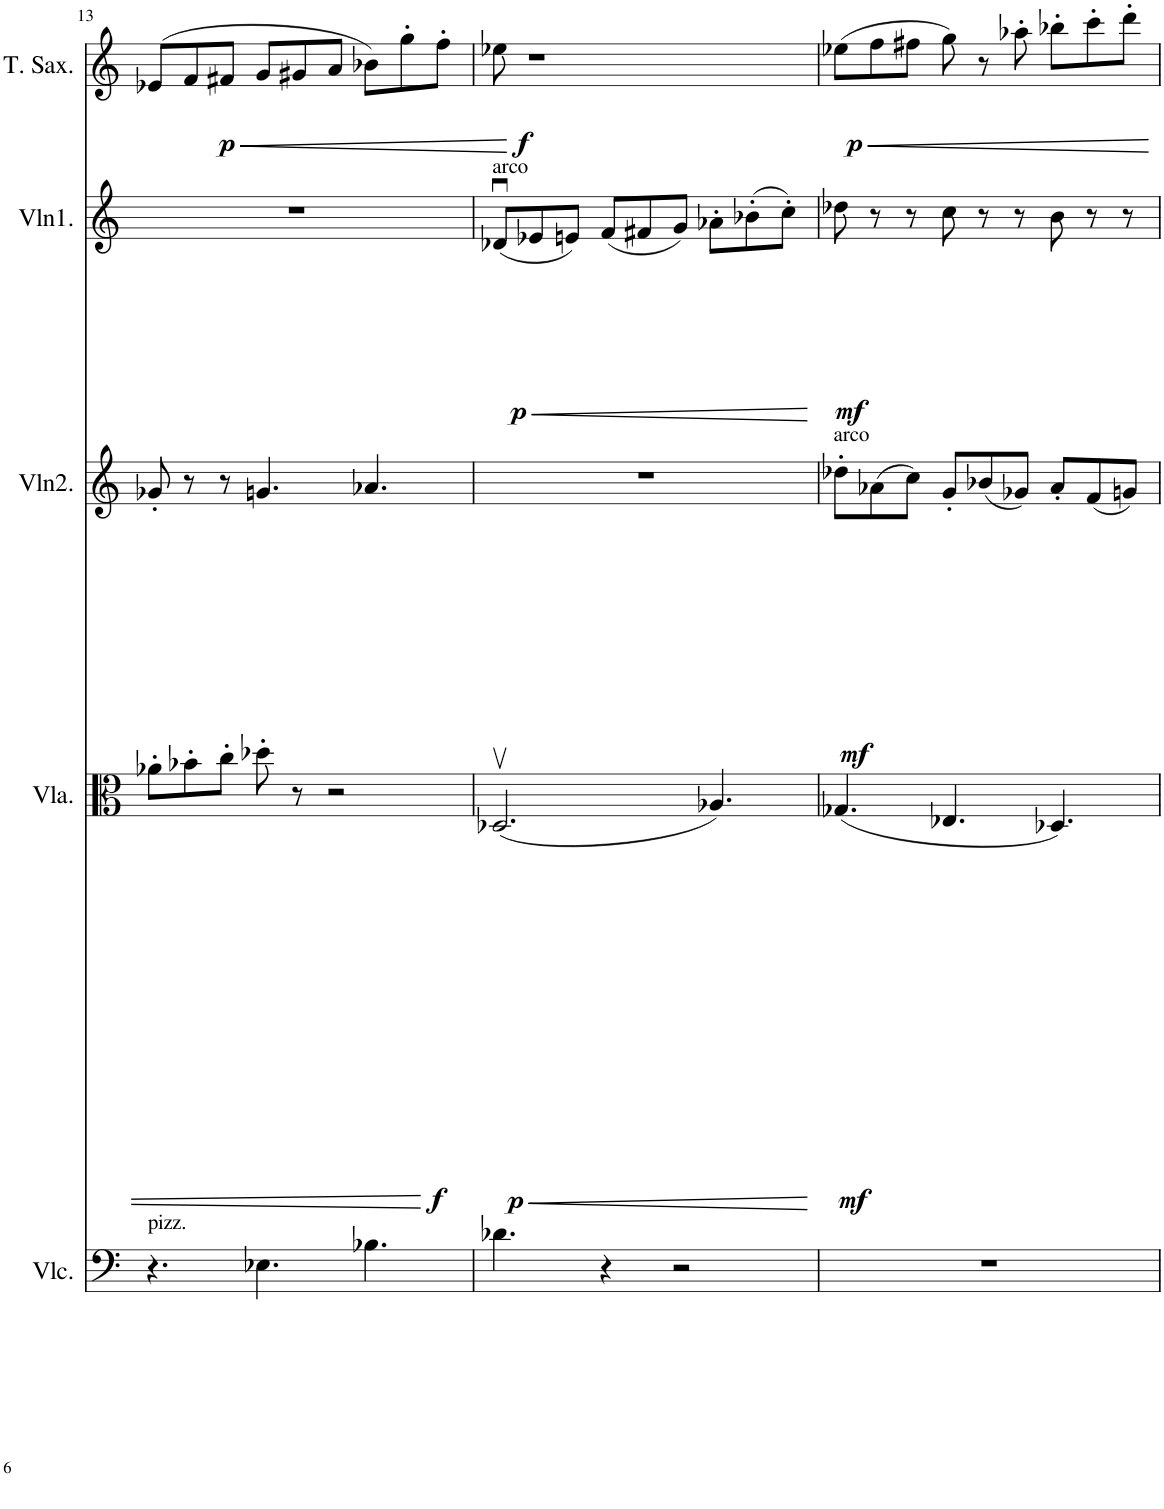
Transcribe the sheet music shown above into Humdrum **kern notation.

**kern	**dynam	**kern	**dynam	**kern	**dynam	**kern	**dynam	**kern	**dynam
*part5	*part5	*part4	*part4	*part3	*part3	*part2	*part2	*part1	*part1
*staff5	*staff5	*staff4	*staff4	*staff3	*staff3	*staff2	*staff2	*staff1	*staff1
*I"Cello	*	*I"Viola	*	*I"Violin2	*	*I"Violin1	*	*I"Tenor Sax	*
*	*	*I'Vla.	*	*I'Vln2.	*	*I'Vln1.	*	*I'T. Sax.	*
!!LO:PB:g=z
*clefF4	*	*clefC3	*	*clefG2	*	*clefG2	*	*clefG2	*
*	*	*	*	*	*	*	*	*Trd8c14	*
*k[]	*	*k[]	*	*k[]	*	*k[]	*	*k[]	*
*M9/8	*	*M9/8	*	*M9/8	*	*	*	*M9/8	*
=13	=13	=13	=13	=13	=13	=13	=13	=13	=13
!LO:TX:a:t=pizz.	!	!	!	!	!	!	!	!	!
!	!	!	!	!	!	!	!	!	!LO:HP:b
!	!	!	!	!	!	!	!	!	!LO:DY:n=1:b
4.r	.	8a-X'\L	.	8g-X'/	.	1r	.	(8e-X/L	< p
.	.	8b-X'\	.	8r	.	.	.	8f/	.
.	.	8cc'\J	.	8r	.	.	.	8f#X/J	.
!	!LO:HP:b	!	!	!	!	!	!	!	!
!	!LO:DY:n=1:b	!	!LO:DY:b	!	!	!	!	!	!
4.E-X\	< mf	8dd-X'\	f	4.gn/	.	.	.	8g/L	.
.	.	8r	.	.	.	.	.	8g#X/	.
.	.	2r	.	.	.	.	.	8a/J	.
4.B-X\	.	.	.	4.a-X/	.	.	.	8b-X\L)	.
.	.	.	.	.	.	.	.	8gg'\	.
.	.	.	.	.	.	8ryy	.	8ff'\J	.
.	[	.	.	.	.	.	.	.	[
=14	=14	=14	=14	=14	=14	=14	=14	=14	=14
!	!	!	!	!	!	!LO:TX:a:t=arco	!	!	!
!	!LO:DY:b	!	!LO:HP:b	!	!	!	!LO:HP:b	!	!
!	!	!	!LO:DY:n=1:b	!	!	!	!LO:DY:n=1:b	!	!LO:DY:b
4.d-X\	f	(2.D-Xv/	< p	8%9r	.	(8d-Xu/L	< p	8ee-X\	f
.	.	.	.	.	.	8e-X/	.	1r	.
.	.	.	.	.	.	8en/J)	.	.	.
4r	.	.	.	.	.	(8f/L	.	.	.
.	.	.	.	.	.	8f#X/	.	.	.
2r	.	.	.	.	.	8g/J)	.	.	.
.	.	4.A-X/)	.	.	.	8a-X'\L	.	.	.
.	.	.	.	.	.	(8b-X'\	.	.	.
.	.	.	.	.	.	8cc'\J)	.	.	.
.	.	.	[	.	.	.	[	.	.
=15	=15	=15	=15	=15	=15	=15	=15	=15	=15
!	!	!	!	!LO:TX:a:t=arco	!	!	!	!	!
!	!	!	!LO:DY:b	!	!LO:DY:b	!	!LO:DY:b	!	!LO:HP:b
!	!	!	!	!	!	!	!	!	!LO:DY:n=1:b
8%9r	.	(4.G-X/	mf	8dd-X'\L	mf	8dd-X\	mf	(8ee-X\L	< p
.	.	.	.	(8a-X\	.	8r	.	8ff\	.
.	.	.	.	8cc\J)	.	8r	.	8ff#X\J	.
.	.	4.E-X/	.	8g'/L	.	8cc\	.	8gg\)	.
.	.	.	.	(8b-X/	.	8r	.	8r	.
.	.	.	.	8g-X/J)	.	8r	.	8aa-X'\	.
.	.	4.D-X/)	.	8a-'/L	.	8b\	.	8bb-X'\L	.
.	.	.	.	(8f/	.	8r	.	8ccc'\	.
.	.	.	.	8gn/J)	.	8r	.	8ddd'\J	.
.	.	.	.	.	.	.	.	.	[
=	=	=	=	=	=	=	=	=	=
*-	*-	*-	*-	*-	*-	*-	*-	*-	*-
